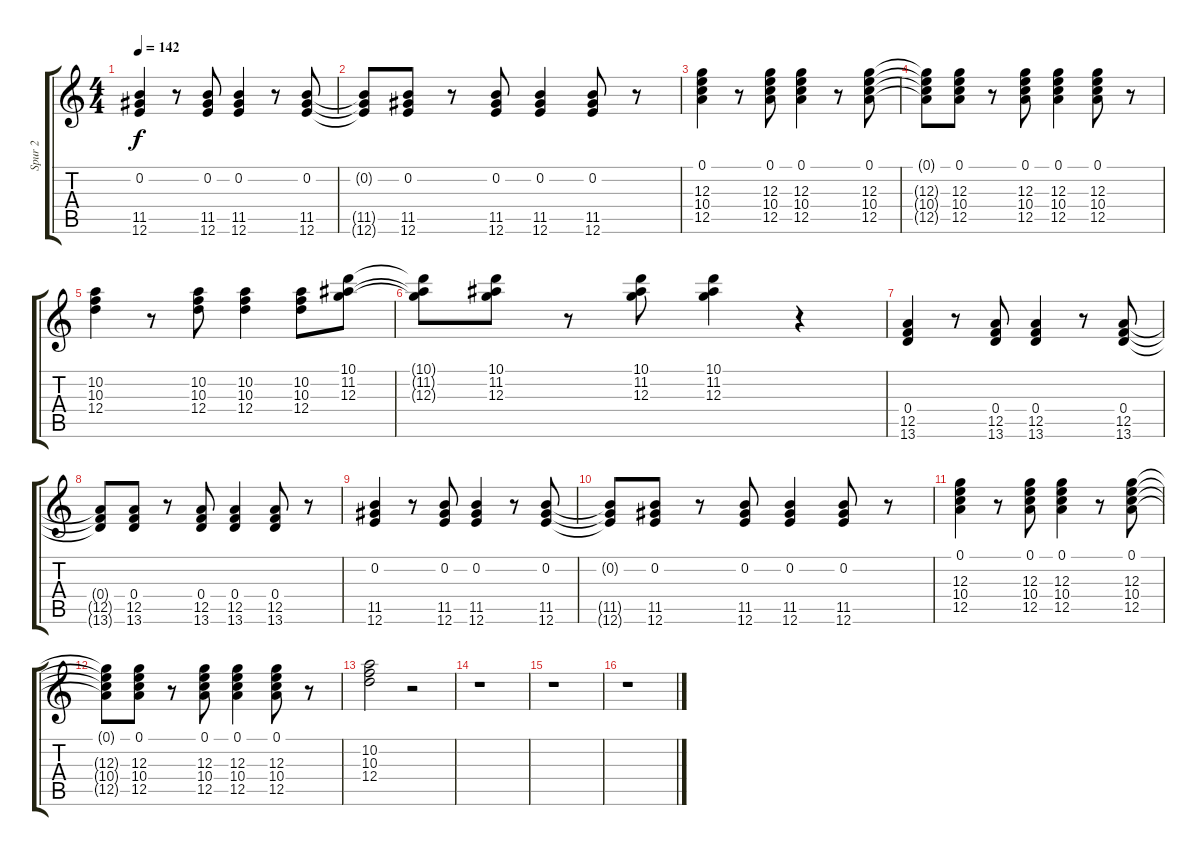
\track ("Spur 2" "Spur 2") {instrument acousticguitarsteel}
\staff {score tabs}
\tuning (E4 B3 G3 D3 A2 E2) {hide}
\ts (4 4)
\tempo 142
\clef g2
\ks c
(0.2 11.5 12.6).4{dy f} r.8 (0.2 11.5 12.6).8 (0.2 11.5 12.6).4 r.8 (0.2 11.5 12.6).8 |
(0.2{t} 11.5{t} 12.6{t}).8 (0.2 11.5 12.6).8 r.8 (0.2 11.5 12.6).8 (0.2 11.5 12.6).4 (0.2 11.5 12.6).8 r.8 |
(0.1 12.3 10.4 12.5).4 r.8 (0.1 12.3 10.4 12.5).8 (0.1 12.3 10.4 12.5).4 r.8 (0.1 12.3 10.4 12.5).8 |
(0.1{t} 12.3{t} 10.4{t} 12.5{t}).8 (0.1 12.3 10.4 12.5).8 r.8 (0.1 12.3 10.4 12.5).8 (0.1 12.3 10.4 12.5).4 (0.1 12.3 10.4 12.5).8 r.8 |
(10.2 10.3 12.4).4 r.8 (10.2 10.3 12.4).8 (10.2 10.3 12.4).4 (10.2 10.3 12.4).8 (10.1 11.2 12.3).8 |
(10.1{t} 11.2{t} 12.3{t}).8 (10.1 11.2 12.3).8 r.8 (10.1 11.2 12.3).8 (10.1 11.2 12.3).4 r.4 |
(0.4 12.5 13.6).4 r.8 (0.4 12.5 13.6).8 (0.4 12.5 13.6).4 r.8 (0.4 12.5 13.6).8 |
(0.4{t} 12.5{t} 13.6{t}).8 (0.4 12.5 13.6).8 r.8 (0.4 12.5 13.6).8 (0.4 12.5 13.6).4 (0.4 12.5 13.6).8 r.8 |
(0.2 11.5 12.6).4 r.8 (0.2 11.5 12.6).8 (0.2 11.5 12.6).4 r.8 (0.2 11.5 12.6).8 |
(0.2{t} 11.5{t} 12.6{t}).8 (0.2 11.5 12.6).8 r.8 (0.2 11.5 12.6).8 (0.2 11.5 12.6).4 (0.2 11.5 12.6).8 r.8 |
(0.1 12.3 10.4 12.5).4 r.8 (0.1 12.3 10.4 12.5).8 (0.1 12.3 10.4 12.5).4 r.8 (0.1 12.3 10.4 12.5).8 |
(0.1{t} 12.3{t} 10.4{t} 12.5{t}).8 (0.1 12.3 10.4 12.5).8 r.8 (0.1 12.3 10.4 12.5).8 (0.1 12.3 10.4 12.5).4 (0.1 12.3 10.4 12.5).8 r.8 |
(10.2 10.3 12.4).2 r.2 |
r.1 |
r.1 |
r.1
